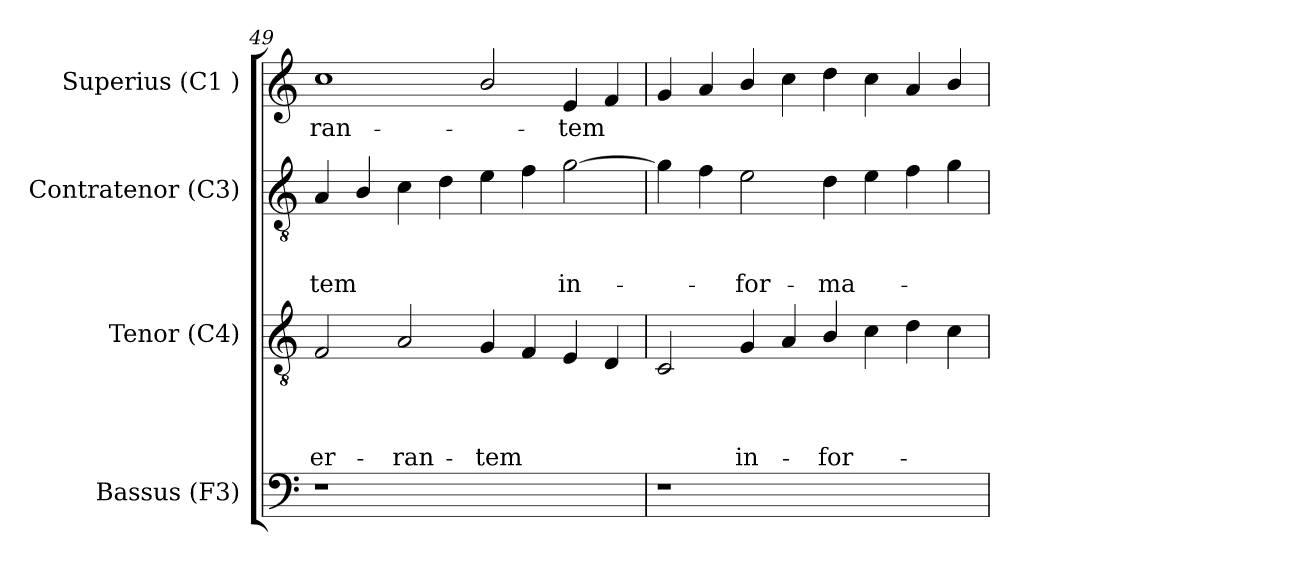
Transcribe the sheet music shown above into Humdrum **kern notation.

**kern	**kern	**text	**text	**text	**text	**kern	**text	**text	**text	**kern	**text
*part4	*part3	*part3	*part3	*part3	*part3	*part2	*part2	*part2	*part2	*part1	*part1
*staff4	*staff3	*staff3	*staff3	*staff3	*staff3	*staff2	*staff2	*staff2	*staff2	*staff1	*staff1
*I"Bassus (F3)	*I"Tenor (C4)	*	*	*	*	*I"Contratenor (C3)	*	*	*	*I"Superius (C1 )	*
*I'Bass.	*I'T.	*	*	*	*	*I'C.	*	*	*	*I'S.	*
*clefF4	*clefGv2	*	*	*	*	*clefGv2	*	*	*	*clefG2	*
*k[]	*k[]	*	*	*	*	*k[]	*	*	*	*k[]	*
*C:	*C:	*	*	*	*	*C:	*	*	*	*C:	*
=49	=49	=49	=49	=49	=49	=49	=49	=49	=49	=49	=49
!LO:N:vis=1	!	!	!	!	!LO:LY:b	!	!	!	!LO:LY:b	!	!LO:LY:b
1r	2F/	.	.	.	er-	4A/	.	.	-tem	1cc	-ran-
.	.	.	.	.	.	4B/	.	.	.	.	.
!	!	!	!	!	!LO:LY:b	!	!	!	!	!	!
.	2A/	.	.	.	-ran-	4c\	.	.	.	.	.
.	.	.	.	.	.	4d\	.	.	.	.	.
!	!	!	!	!	!LO:LY:b	!	!	!	!	!	!
1ryy	4G/	.	.	.	-tem	4e\	.	.	.	2b/	.
.	4F/	.	.	.	.	4f\	.	.	.	.	.
!	!	!	!	!	!	!	!	!	!LO:LY:b	!	!LO:LY:b
.	4E/	.	.	.	.	[>2g\	.	.	in-	4e/	-tem
.	4D/	.	.	.	.	.	.	.	.	4f/	.
=50	=50	=50	=50	=50	=50	=50	=50	=50	=50	=50	=50
!LO:N:vis=1	!	!	!	!	!	!	!	!	!	!	!
1r	2C/	.	.	.	.	4g\]	.	.	.	4g/	.
.	.	.	.	.	.	4f\	.	.	.	4a/	.
!	!	!	!	!	!LO:LY:b	!	!	!	!LO:LY:b	!	!
.	4G/	.	.	.	in-	2e\	.	.	-for-	4b/	.
.	4A/	.	.	.	.	.	.	.	.	4cc\	.
!	!	!	!	!	!LO:LY:b	!	!	!	!LO:LY:b	!	!
1ryy	4B/	.	.	.	-for-	4d\	.	.	-ma-	4dd\	.
.	4c\	.	.	.	.	4e\	.	.	.	4cc\	.
.	4d\	.	.	.	.	4f\	.	.	.	4a/	.
.	4c\	.	.	.	.	4g\	.	.	.	4b/	.
=	=	=	=	=	=	=	=	=	=	=	=
*-	*-	*-	*-	*-	*-	*-	*-	*-	*-	*-	*-
